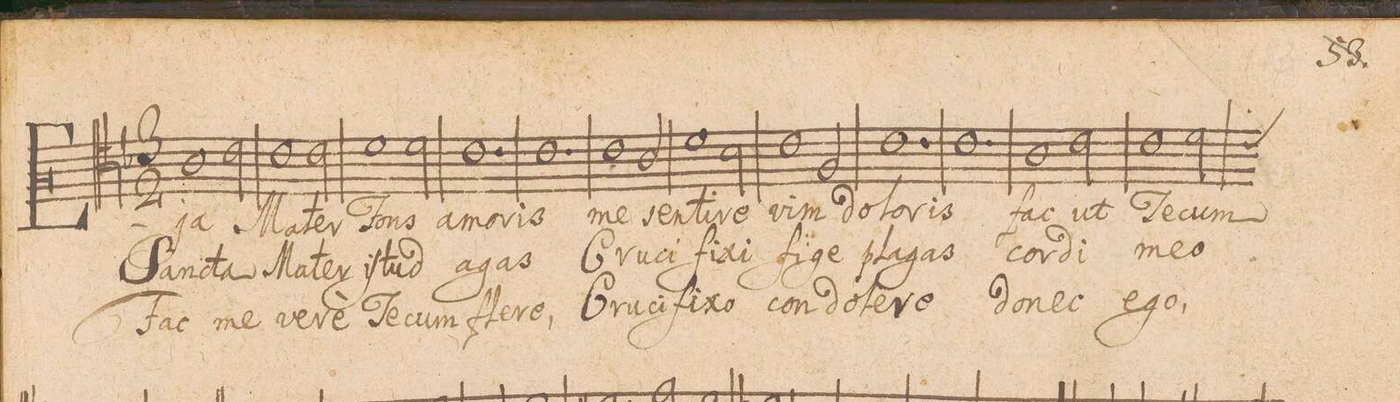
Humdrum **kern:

**kern	**text	**text	**text
*I"TENOR.	*	*	*
*clefC4	*	*	*
*k[b-]	*	*	*
*M3/2	*	*	*
1A	E-	San-	Fac
*2\right	*	*	*
2c\	-ja	-cta	me
=2	=2	=2	=2
1c	Ma-	Ma-	ve-
2c\	-ter	-ter	-rè
=3	=3	=3	=3
1d	Fons	i-	Te-
2d\	a-	-ſtud	-cum
=4	=4	=4	=4
1.c	-mo-	a-	fle-
=5	=5	=5	=5
1.c	-ris,	-gas	-re,
=6	=6	=6	=6
1c	me	Cru-	Cru-
2A/	sen-	-ci-	-ci-
=7	=7	=7	=7
1d	-ti-	-fi-	-fi-
2B-\	-re	-xi	-xo
=8	=8	=8	=8
1c	vim	fi-	con-
2F/	do-	-ge	-do-
=9	=9	=9	=9
1.c	-lo-	pla-	-le-
=10	=10	=10	=10
1.c	-ris	-gas	-re
=11	=11	=11	=11
1A	fac	cor-	do-
2c\	ut	-di	-nec
=12	=12	=12	=12
1c	Te-	me-	e-
2d\	-cum	-o	-go,
*custos:c	*	*	*
=13	=13	=13	=13
*-	*-	*-	*-
